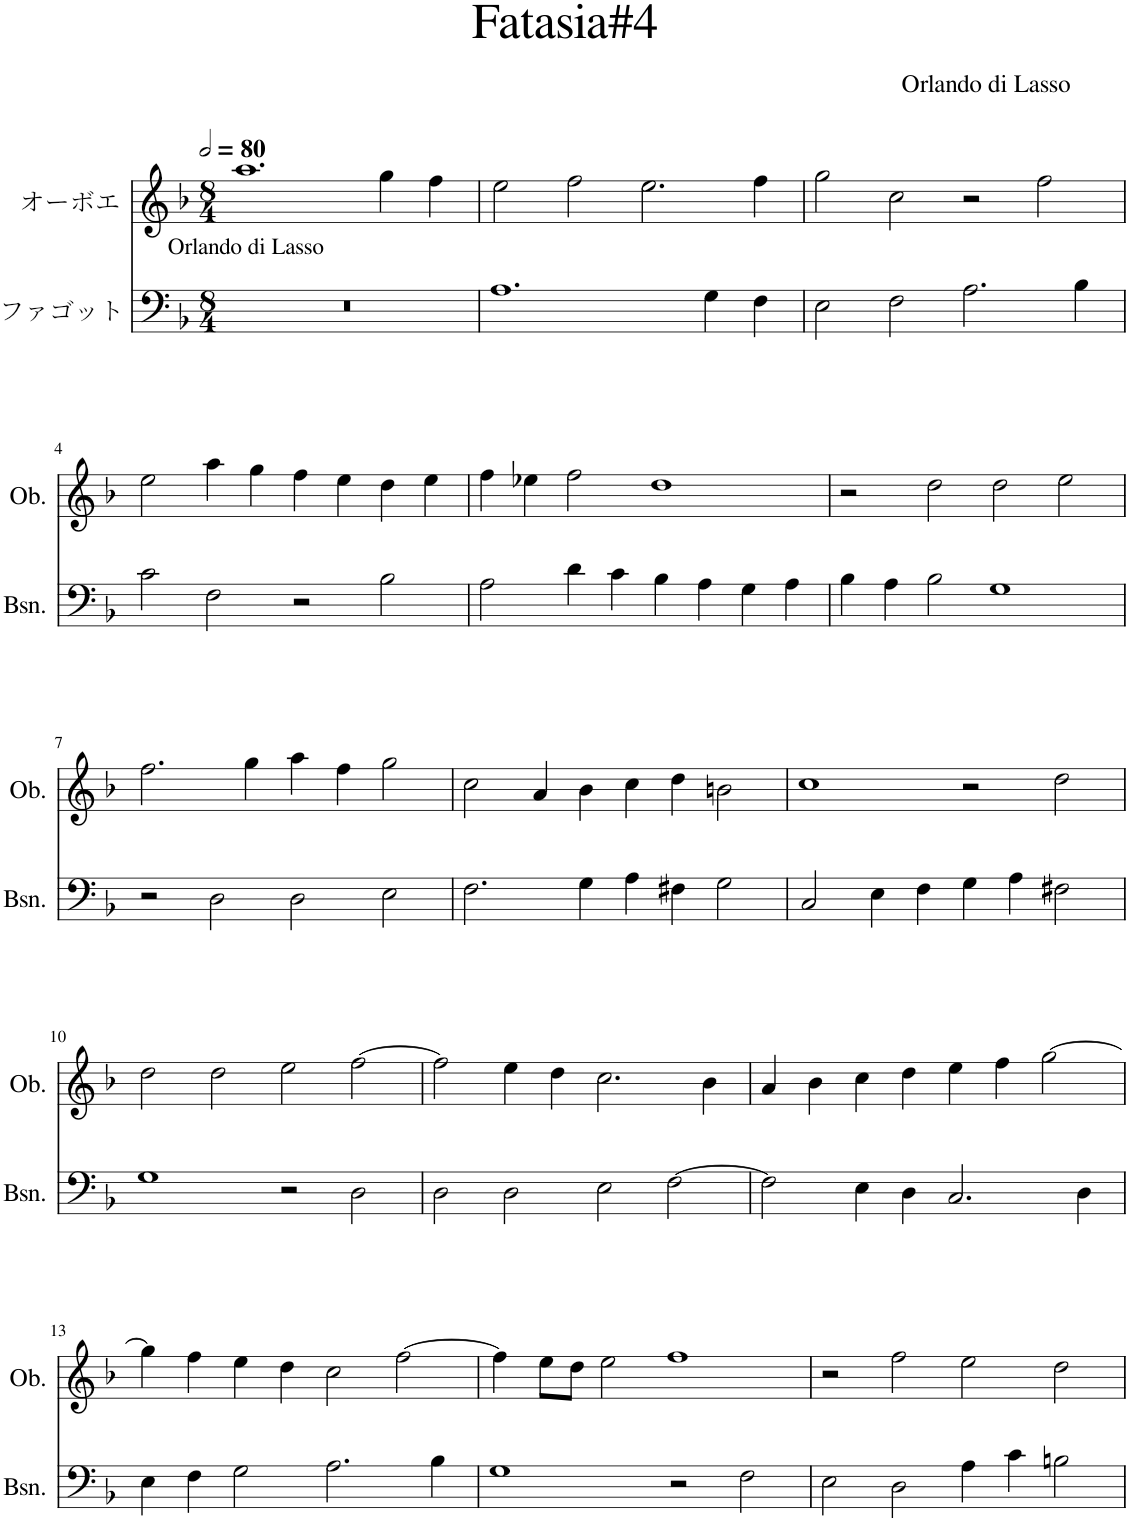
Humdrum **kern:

**kern	**kern	**text
*part2	*part1	*part1
*staff2	*staff1	*staff1
*I"ファゴット	*I"オーボエ	*
*clefF4	*clefG2	*
*k[b-]	*k[b-]	*
*M8/4	*M8/4	*
*MM160	*MM160	*
=1	=1	=1
!	!	!LO:LY:b
0r	1.aa	Orlando di Lasso
.	4gg\	.
.	4ff\	.
=2	=2	=2
1.A	2ee\	.
.	2ff\	.
.	2.ee\	.
4G\	.	.
4F\	4ff\	.
=3	=3	=3
2E\	2gg\	.
2F\	2cc\	.
2.A\	2r	.
.	2ff\	.
4B-\	.	.
!!LO:LB:g=z
=4	=4	=4
2c\	2ee\	.
2F\	4aa\	.
.	4gg\	.
2r	4ff\	.
.	4ee\	.
2B-\	4dd\	.
.	4ee\	.
=5	=5	=5
2A\	4ff\	.
.	4ee-X\	.
4d\	2ff\	.
4c\	.	.
4B-\	1dd	.
4A\	.	.
4G\	.	.
4A\	.	.
=6	=6	=6
4B-\	2r	.
4A\	.	.
2B-\	2dd\	.
1G	2dd\	.
.	2ee\	.
!!LO:LB:g=z
=7	=7	=7
2r	2.ff\	.
2D\	.	.
.	4gg\	.
2D\	4aa\	.
.	4ff\	.
2E\	2gg\	.
=8	=8	=8
2.F\	2cc\	.
.	4a/	.
4G\	4b-\	.
4A\	4cc\	.
4F#X\	4dd\	.
2G\	2bn\	.
=9	=9	=9
2C/	1cc	.
4E\	.	.
4F\	.	.
4G\	2r	.
4A\	.	.
2F#X\	2dd\	.
!!LO:LB:g=z
=10	=10	=10
1G	2dd\	.
.	2dd\	.
2r	2ee\	.
2D\	[2ff\	.
=11	=11	=11
2D\	2ff\]	.
2D\	4ee\	.
.	4dd\	.
2E\	2.cc\	.
[2F\	.	.
.	4b-\	.
=12	=12	=12
2F\]	4a/	.
.	4b-\	.
4E\	4cc\	.
4D\	4dd\	.
2.C/	4ee\	.
.	4ff\	.
.	[2gg\	.
4D\	.	.
!!LO:LB:g=z
=13	=13	=13
4E\	4gg\]	.
4F\	4ff\	.
2G\	4ee\	.
.	4dd\	.
2.A\	2cc\	.
.	[2ff\	.
4B-\	.	.
=14	=14	=14
1G	4ff\]	.
.	8ee\L	.
.	8dd\J	.
.	2ee\	.
2r	1ff	.
2F\	.	.
=15	=15	=15
2E\	2r	.
2D\	2ff\	.
4A\	2ee\	.
4c\	.	.
2Bn\	2dd\	.
=	=	=
*-	*-	*-
